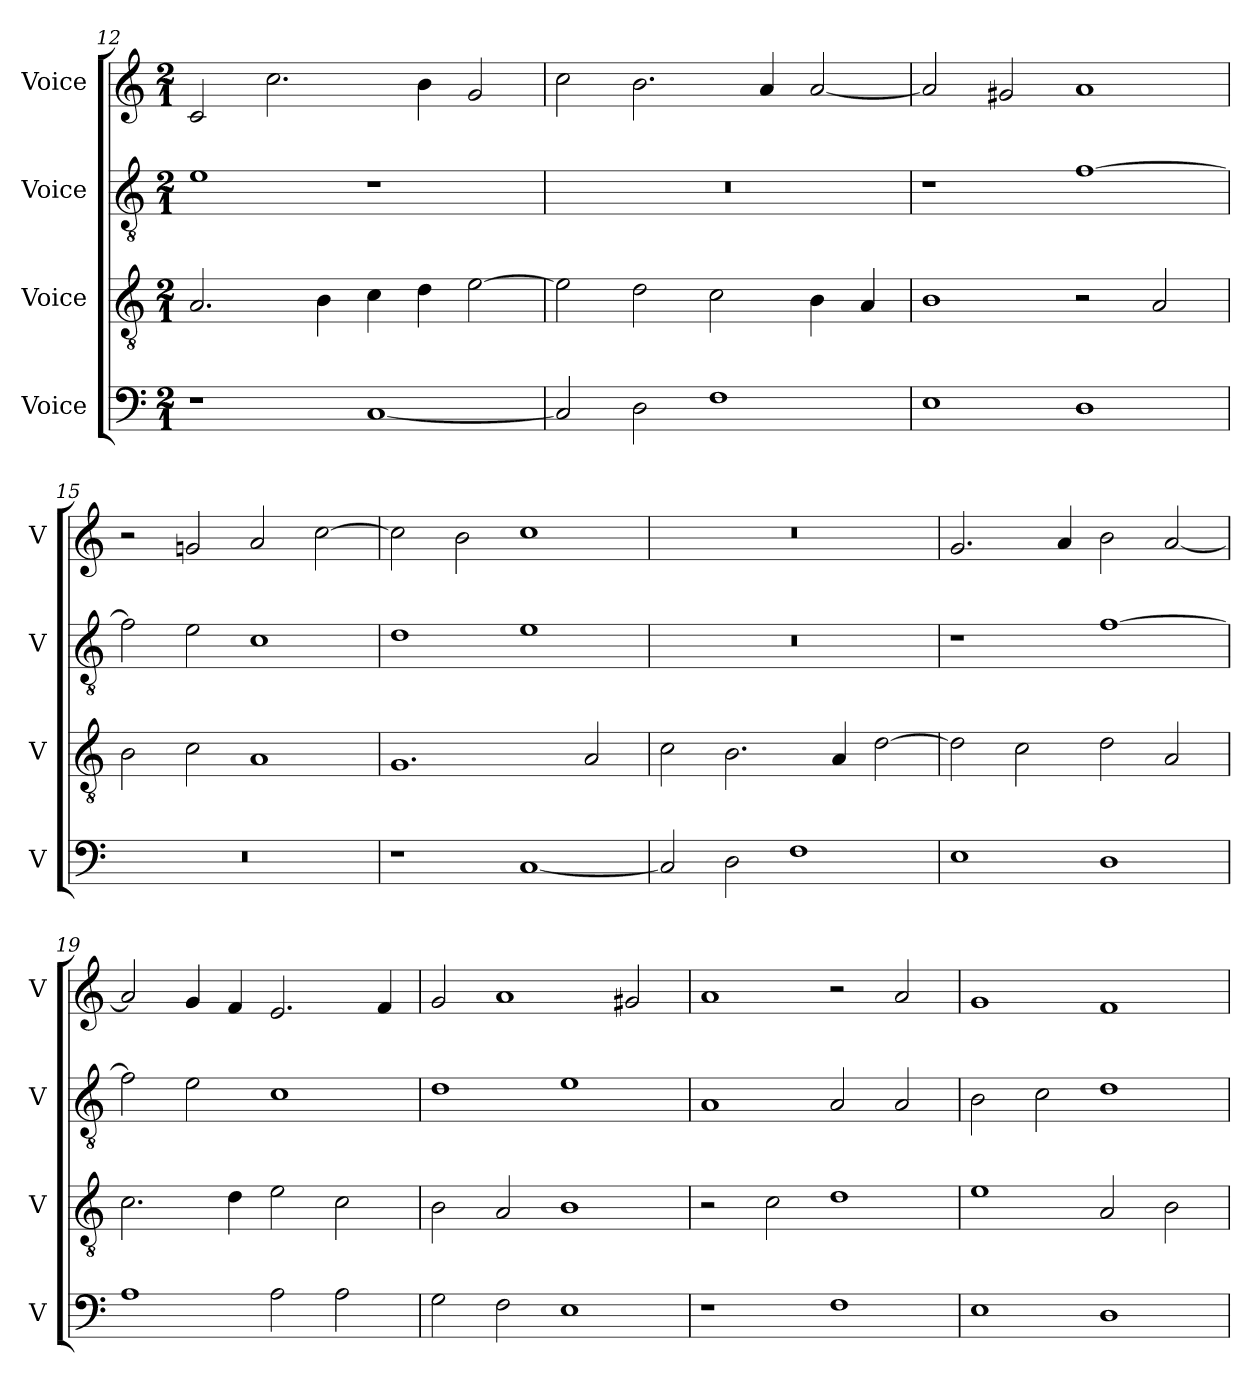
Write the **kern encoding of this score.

**kern	**kern	**kern	**kern
*part4	*part3	*part2	*part1
*staff4	*staff3	*staff2	*staff1
*I"Voice	*I"Voice	*I"Voice	*I"Voice
*I'V	*I'V	*I'V	*I'V
*clefF4	*clefGv2	*clefGv2	*clefG2
*k[]	*k[]	*k[]	*k[]
*M2/1	*M2/1	*M2/1	*M2/1
=12	=12	=12	=12
1r	2.A/	1e	2c/
.	.	.	2.cc\
.	4B\	.	.
[1C	4c\	1r	.
.	4d\	.	4b\
.	[2e\	.	2g/
=13	=13	=13	=13
2C/]	2e\]	0r	2cc\
2D\	2d\	.	2.b\
1F	2c\	.	.
.	.	.	4a/
.	4B\	.	[2a/
.	4A/	.	.
!!LO:PB:g=z
=14	=14	=14	=14
1E	1B	1r	2a/]
.	.	.	2g#X/
1D	2r	[1f	1a
.	2A/	.	.
=15	=15	=15	=15
0r	2B\	2f\]	2r
.	2c\	2e\	2gn/
.	1A	1c	2a/
.	.	.	[2cc\
=16	=16	=16	=16
1r	1.G	1d	2cc\]
.	.	.	2b\
[1C	.	1e	1cc
.	2A/	.	.
=17	=17	=17	=17
2C/]	2c\	0r	0r
2D\	2.B\	.	.
1F	.	.	.
.	4A/	.	.
.	[2d\	.	.
!!LO:LB:g=z
=18	=18	=18	=18
1E	2d\]	1r	2.g/
.	2c\	.	.
.	.	.	4a/
1D	2d\	[1f	2b\
.	2A/	.	[2a/
=19	=19	=19	=19
1A	2.c\	2f\]	2a/]
.	.	2e\	4g/
.	4d\	.	4f/
2A\	2e\	1c	2.e/
2A\	2c\	.	.
.	.	.	4f/
=20	=20	=20	=20
2G\	2B\	1d	2g/
2F\	2A/	.	1a
1E	1B	1e	.
.	.	.	2g#X/
=21	=21	=21	=21
1r	2r	1A	1a
.	2c\	.	.
1F	1d	2A/	2r
.	.	2A/	2a/
!!LO:LB:g=z
=22	=22	=22	=22
1E	1e	2B\	1g
.	.	2c\	.
1D	2A/	1d	1f
.	2B\	.	.
=	=	=	=
*-	*-	*-	*-
